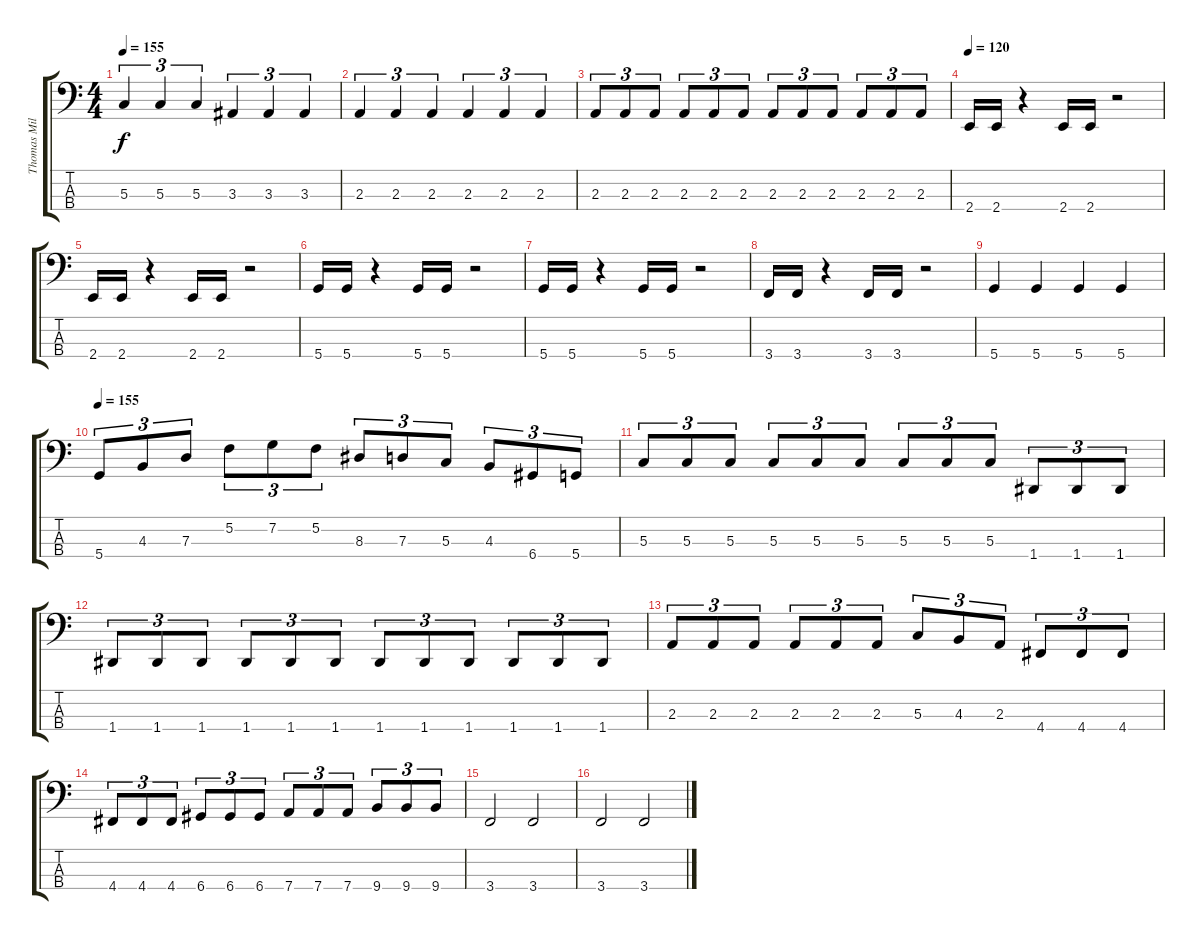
\track ("Thomas Miller - BASSE" "Thomas Mil") {instrument electricbasspick}
\staff {score tabs}
\tuning (F2 C2 G1 D1) {hide}
\ts (4 4)
\tempo 155
\clef f4
\ks c
5.3.4{tu (3 2) dy f} 5.3.4{tu (3 2)} 5.3.4{tu (3 2)} 3.3.4{tu (3 2)} 3.3.4{tu (3 2)} 3.3.4{tu (3 2)} |
2.3.4{tu (3 2)} 2.3.4{tu (3 2)} 2.3.4{tu (3 2)} 2.3.4{tu (3 2)} 2.3.4{tu (3 2)} 2.3.4{tu (3 2)} |
2.3.8{tu (3 2)} 2.3.8{tu (3 2)} 2.3.8{tu (3 2)} 2.3.8{tu (3 2)} 2.3.8{tu (3 2)} 2.3.8{tu (3 2)} 2.3.8{tu (3 2)} 2.3.8{tu (3 2)} 2.3.8{tu (3 2)} 2.3.8{tu (3 2)} 2.3.8{tu (3 2)} 2.3.8{tu (3 2)} |
\tempo 120
2.4.16 2.4.16 r.4 2.4.16 2.4.16 r.2 |
2.4.16 2.4.16 r.4 2.4.16 2.4.16 r.2 |
5.4.16 5.4.16 r.4 5.4.16 5.4.16 r.2 |
5.4.16 5.4.16 r.4 5.4.16 5.4.16 r.2 |
3.4.16 3.4.16 r.4 3.4.16 3.4.16 r.2 |
5.4.4 5.4.4 5.4.4 5.4.4 |
\tempo 155
5.4.8{tu (3 2)} 4.3.8{tu (3 2)} 7.3.8{tu (3 2)} 5.2.8{tu (3 2)} 7.2.8{tu (3 2)} 5.2.8{tu (3 2)} 8.3.8{tu (3 2)} 7.3.8{tu (3 2)} 5.3.8{tu (3 2)} 4.3.8{tu (3 2)} 6.4.8{tu (3 2)} 5.4.8{tu (3 2)} |
5.3.8{tu (3 2)} 5.3.8{tu (3 2)} 5.3.8{tu (3 2)} 5.3.8{tu (3 2)} 5.3.8{tu (3 2)} 5.3.8{tu (3 2)} 5.3.8{tu (3 2)} 5.3.8{tu (3 2)} 5.3.8{tu (3 2)} 1.4.8{tu (3 2)} 1.4.8{tu (3 2)} 1.4.8{tu (3 2)} |
1.4.8{tu (3 2)} 1.4.8{tu (3 2)} 1.4.8{tu (3 2)} 1.4.8{tu (3 2)} 1.4.8{tu (3 2)} 1.4.8{tu (3 2)} 1.4.8{tu (3 2)} 1.4.8{tu (3 2)} 1.4.8{tu (3 2)} 1.4.8{tu (3 2)} 1.4.8{tu (3 2)} 1.4.8{tu (3 2)} |
2.3.8{tu (3 2)} 2.3.8{tu (3 2)} 2.3.8{tu (3 2)} 2.3.8{tu (3 2)} 2.3.8{tu (3 2)} 2.3.8{tu (3 2)} 5.3.8{tu (3 2)} 4.3.8{tu (3 2)} 2.3.8{tu (3 2)} 4.4.8{tu (3 2)} 4.4.8{tu (3 2)} 4.4.8{tu (3 2)} |
4.4.8{tu (3 2)} 4.4.8{tu (3 2)} 4.4.8{tu (3 2)} 6.4.8{tu (3 2)} 6.4.8{tu (3 2)} 6.4.8{tu (3 2)} 7.4.8{tu (3 2)} 7.4.8{tu (3 2)} 7.4.8{tu (3 2)} 9.4.8{tu (3 2)} 9.4.8{tu (3 2)} 9.4.8{tu (3 2)} |
3.4.2 3.4.2 |
3.4.2 3.4.2
